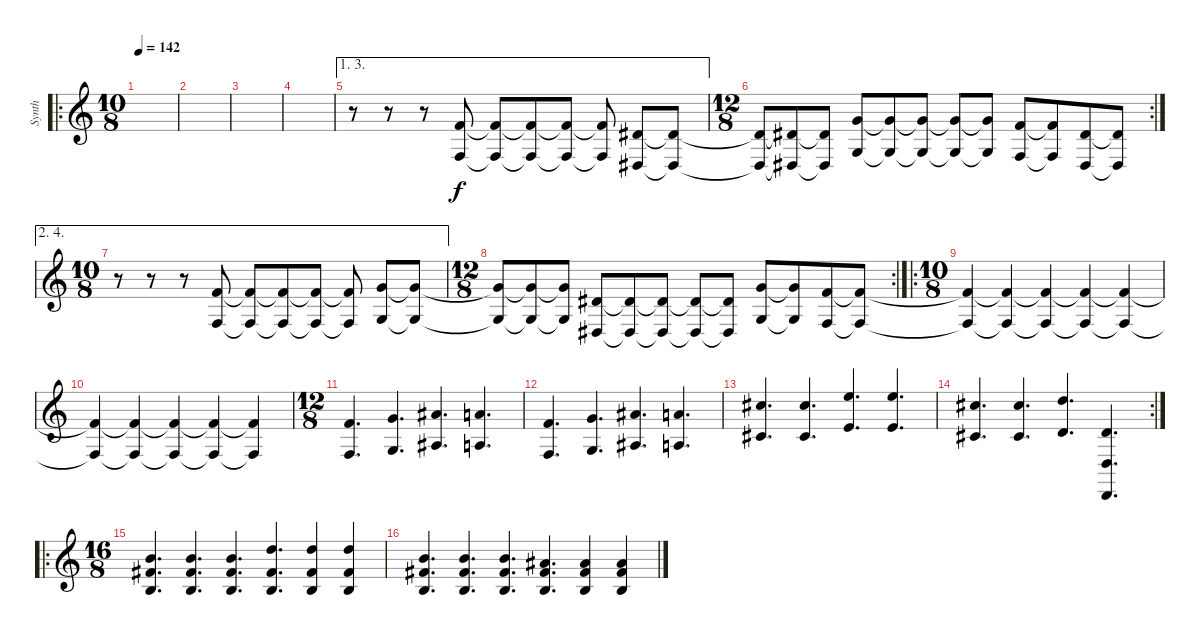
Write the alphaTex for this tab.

\track ("Synth" "Synth") {instrument pad8sweep}
\staff {score}
\tuning (B3 Ab3 E3 B2 Gb2 B1) {hide}
\ro
\ts (10 8)
\tempo 142
\clef g2
\ks c
|
|
|
|
\ae (1 3)
r.8 r.8 r.8 (6.1 6.4).8 (6.1{t} 6.4{t}).8 (6.1{t} 6.4{t}).8 (6.1{t} 6.4{t}).8 (6.1{t} 6.4{t}).8{beam split} (4.1 4.4).8{beam merge} (4.1{t} 4.4{t}).8 |
\rc 2
\ts (12 8)
(4.1{t} 4.4{t}).8 (4.1{t} 4.4{t}).8 (4.1{t} 4.4{t}).8 (8.1 8.4).8 (8.1{t} 8.4{t}).8 (8.1{t} 8.4{t}).8 (8.1{t} 8.4{t}).8 (8.1{t} 8.4{t}).8{beam split} (6.1 6.4).8{beam merge} (6.1{t} 6.4{t}).8 (4.1 4.4).8 (4.1{t} 4.4{t}).8 |
\ae (2 4)
\ts (10 8)
r.8 r.8 r.8 (6.1 6.4).8 (6.1{t} 6.4{t}).8 (6.1{t} 6.4{t}).8 (6.1{t} 6.4{t}).8 (6.1{t} 6.4{t}).8{beam split} (8.1 8.4).8{beam merge} (8.1{t} 8.4{t}).8 |
\rc 2
\ts (12 8)
(8.1{t} 8.4{t}).8 (8.1{t} 8.4{t}).8 (8.1{t} 8.4{t}).8 (4.1 4.4).8 (4.1{t} 4.4{t}).8 (4.1{t} 4.4{t}).8 (4.1{t} 4.4{t}).8 (4.1{t} 4.4{t}).8{beam split} (8.1 8.4).8{beam merge} (8.1{t} 8.4{t}).8 (6.1 6.4).8 (6.1{t} 6.4{t}).8 |
\ro
\ts (10 8)
(6.1{t} 6.4{t}).4 (6.1{t} 6.4{t}).4 (6.1{t} 6.4{t}).4 (6.1{t} 6.4{t}).4 (6.1{t} 6.4{t}).4 |
(6.1{t} 6.4{t}).4 (6.1{t} 6.4{t}).4 (6.1{t} 6.4{t}).4 (6.1{t} 6.4{t}).4 (6.1{t} 6.4{t}).4 |
\ts (12 8)
(6.1 6.4).4{d} (8.1 8.4).4{d} (14.2 6.3).4{d} (13.2 5.3).4{d} |
(6.1 6.4).4{d} (8.1 8.4).4{d} (14.2 6.3).4{d} (13.2 5.3).4{d} |
(17.2 9.3).4{d} (17.2 9.3).4{d} (20.2 12.3).4{d} (20.2 12.3).4{d} |
\rc 2
(17.2 9.3).4{d} (17.2 9.3).4{d} (18.2 10.3).4{d} (10.3 3.4 3.6).4{d} |
\ro
\ts (16 8)
(15.2 14.3 12.4).4{d} (15.2 14.3 12.4).4{d} (15.2 14.3 12.4).4{d} (15.1 14.3 12.4).4{d} (15.1 14.3 12.4).4 (15.1 14.3 12.4).4 |
(15.2 14.3 12.4).4{d} (15.2 14.3 12.4).4{d} (15.2 14.3 12.4).4{d} (14.2 14.3 12.4).4{d} (14.2 14.3 12.4).4 (14.2 14.3 12.4).4
